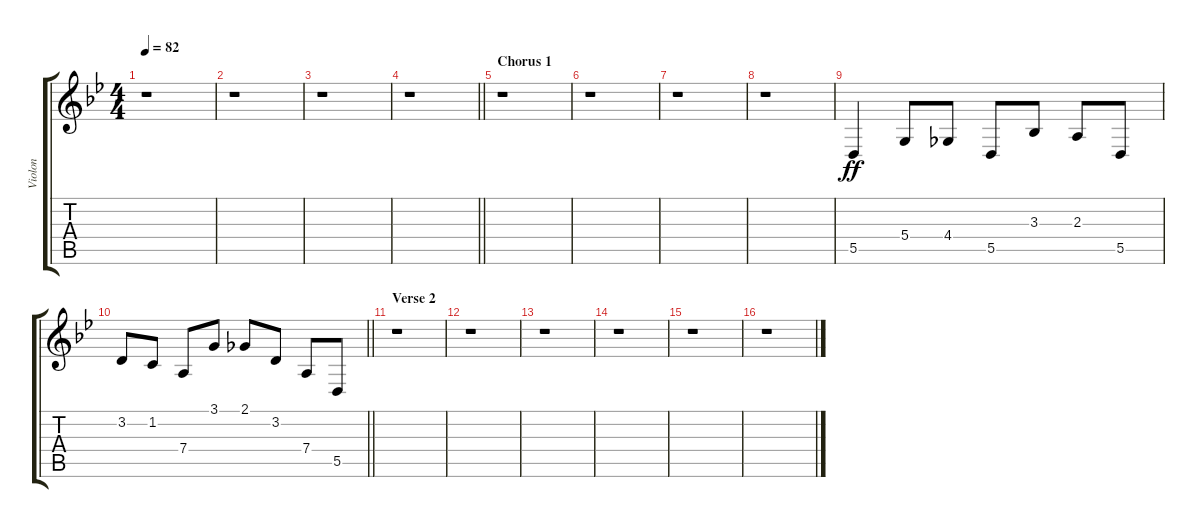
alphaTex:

\track ("Violon" "Violon") {instrument stringensemble1}
\staff {score tabs}
\tuning (E4 B3 G3 D3 A2 E2) {hide}
\ts (4 4)
\tempo 82
\clef g2
\ks gminor
r.1{dy mp} |
r.1 |
r.1 |
\barLineRight lightlight
r.1 |
\section ("" "Chorus 1")
r.1 |
r.1 |
r.1 |
r.1 |
5.5.4{dy ff} 5.4.8 4.4.8 5.5.8 3.3.8 2.3.8 5.5.8 |
\barLineRight lightlight
3.2.8 1.2.8 7.4.8 3.1.8 2.1.8 3.2.8 7.4.8 5.5.8 |
\section ("" "Verse 2")
r.1 |
r.1 |
r.1 |
r.1 |
r.1 |
r.1
